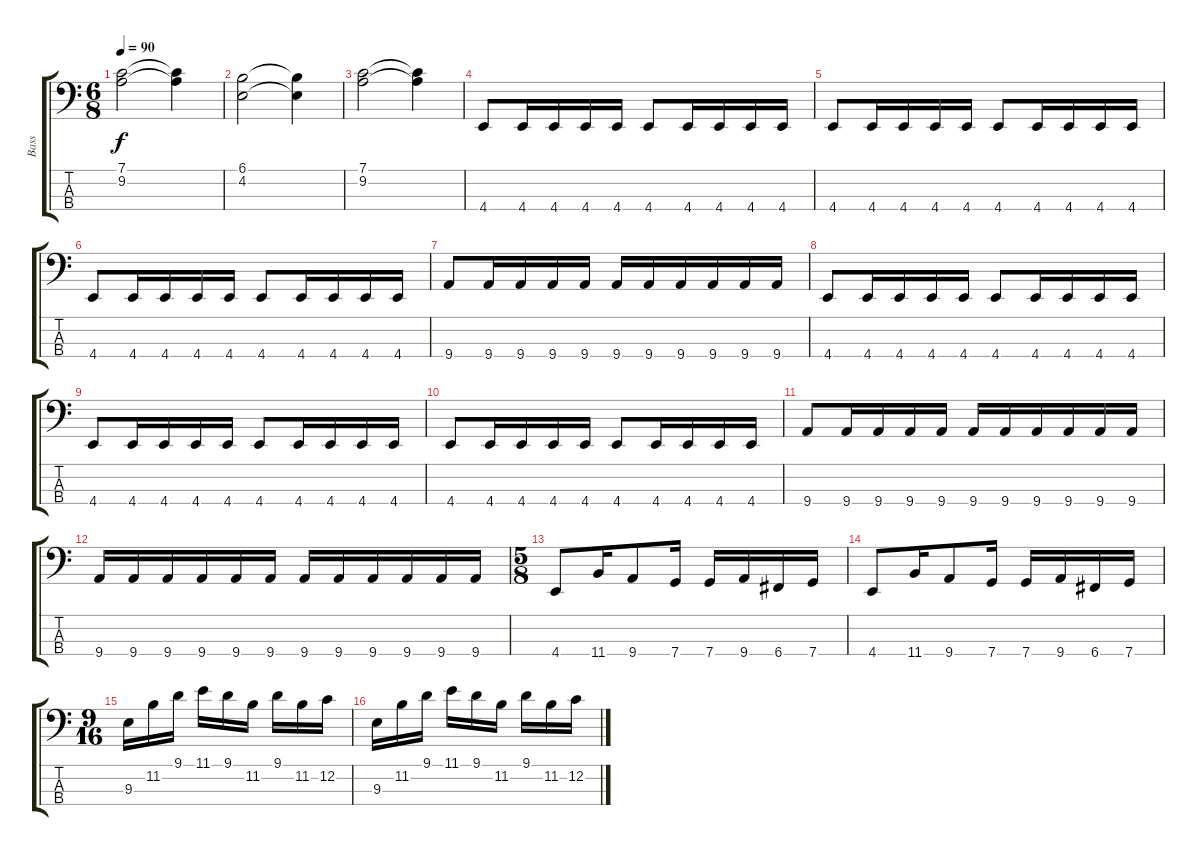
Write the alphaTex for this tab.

\track ("Bass" "Bass") {instrument electricbasspick}
\staff {score tabs}
\tuning (F2 C2 G1 C1) {hide}
\ts (6 8)
\tempo 90
\clef f4
\ks c
(7.1 9.2).2{dy f} (7.1{t} 9.2{t}).4 |
(6.1 4.2).2 (6.1{t} 4.2{t}).4 |
(7.1 9.2).2 (7.1{t} 9.2{t}).4 |
4.4.8 4.4.16 4.4.16 4.4.16 4.4.16 4.4.8 4.4.16 4.4.16 4.4.16 4.4.16 |
4.4.8 4.4.16 4.4.16 4.4.16 4.4.16 4.4.8 4.4.16 4.4.16 4.4.16 4.4.16 |
4.4.8 4.4.16 4.4.16 4.4.16 4.4.16 4.4.8 4.4.16 4.4.16 4.4.16 4.4.16 |
9.4.8 9.4.16 9.4.16 9.4.16 9.4.16 9.4.16 9.4.16 9.4.16 9.4.16 9.4.16 9.4.16 |
4.4.8 4.4.16 4.4.16 4.4.16 4.4.16 4.4.8 4.4.16 4.4.16 4.4.16 4.4.16 |
4.4.8 4.4.16 4.4.16 4.4.16 4.4.16 4.4.8 4.4.16 4.4.16 4.4.16 4.4.16 |
4.4.8 4.4.16 4.4.16 4.4.16 4.4.16 4.4.8 4.4.16 4.4.16 4.4.16 4.4.16 |
9.4.8 9.4.16 9.4.16 9.4.16 9.4.16 9.4.16 9.4.16 9.4.16 9.4.16 9.4.16 9.4.16 |
9.4.16 9.4.16 9.4.16 9.4.16 9.4.16 9.4.16 9.4.16 9.4.16 9.4.16 9.4.16 9.4.16 9.4.16 |
\ts (5 8)
4.4.8 11.4.16 9.4.8 7.4.16 7.4.16 9.4.16 6.4.16 7.4.16 |
4.4.8 11.4.16 9.4.8 7.4.16 7.4.16 9.4.16 6.4.16 7.4.16 |
\ts (9 16)
9.3.16 11.2.16 9.1.16 11.1.16 9.1.16 11.2.16 9.1.16 11.2.16 12.2.16 |
9.3.16 11.2.16 9.1.16 11.1.16 9.1.16 11.2.16 9.1.16 11.2.16 12.2.16
